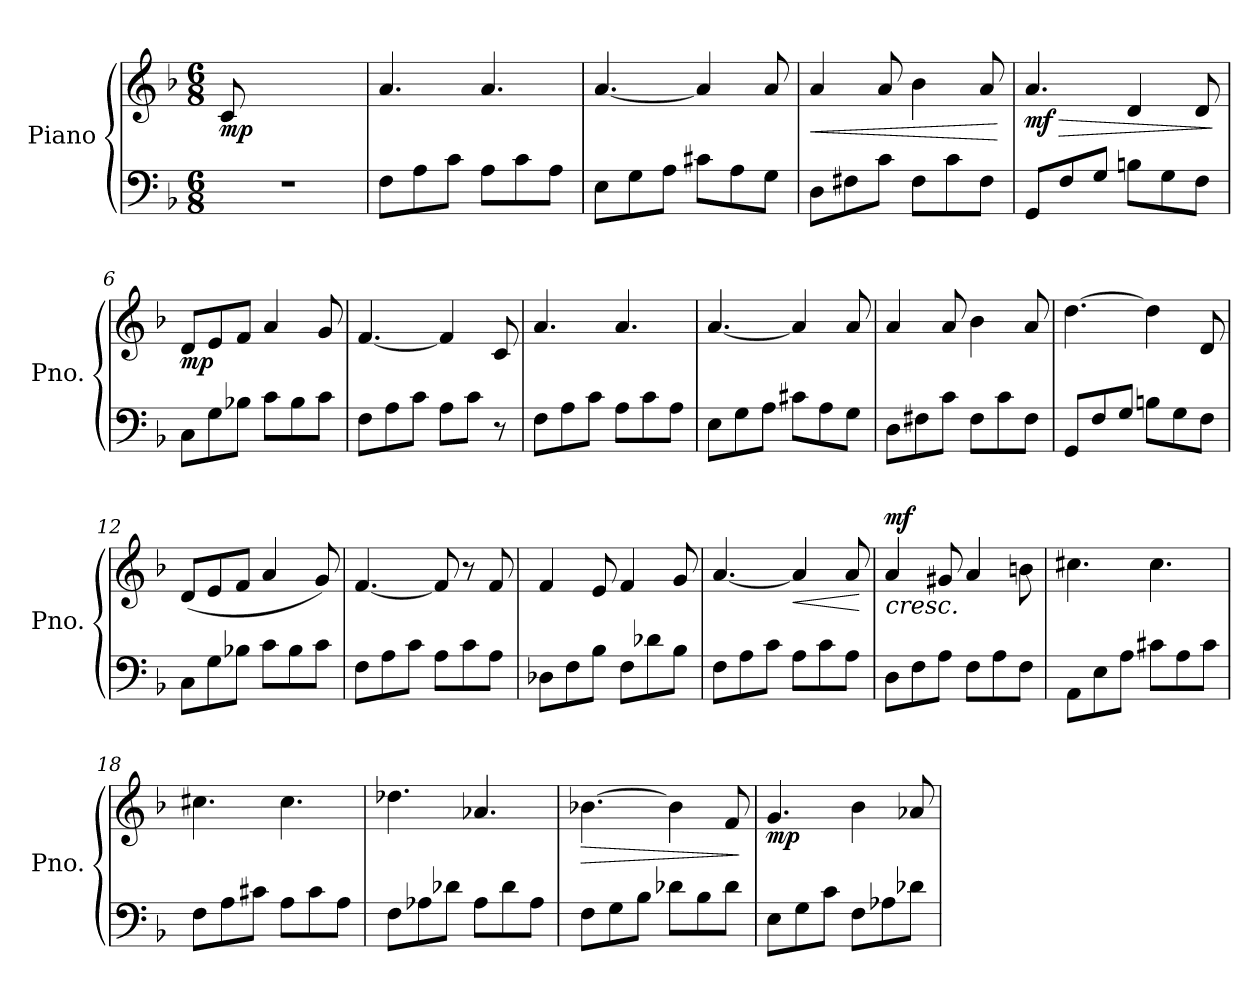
**kern	**kern	**dynam
*part1	*part1	*part1
*staff2	*staff1	*staff1/2
*I"Piano	*	*
*I'Pno.	*	*
*clefF4	*clefG2	*
*k[b-]	*k[b-]	*
*M6/8	*M6/8	*
*MM75	*MM75	*
=1	=1	=1
!	!	!LO:DY:b
2.r	8c/	mp
.	2ryy	.
.	8ryy	.
=2	=2	=2
8F\L	4.a/	.
8A\	.	.
8c\J	.	.
8A\L	4.a/	.
8c\	.	.
8A\J	.	.
=3	=3	=3
8E\L	[4.a/	.
8G\	.	.
8A\J	.	.
8c#X\L	4a/]	.
8A\	.	.
8G\J	8a/	.
=4	=4	=4
!	!	!LO:HP:b
8D\L	4a/	<
8F#X\	.	.
8c\J	8a/	.
8F#\L	4b-\	.
8c\	.	.
8F#\J	8a/	.
.	.	[
=5	=5	=5
!	!	!LO:HP:b
!	!	!LO:DY:n=1:b
8GG/L	4.a/	> mf
8F/	.	.
8G/J	.	.
8Bn\L	4d/	.
8G\	.	.
8F\J	8d/	.
.	.	]
=6	=6	=6
!	!	!LO:DY:b
8C\L	8d/L	mp
8G\	8e/	.
8B-X\J	8f/J	.
8c\L	4a/	.
8B-\	.	.
8c\J	8g/	.
=7	=7	=7
8F\L	[4.f/	.
8A\	.	.
8c\J	.	.
8A\L	4f/]	.
8c\J	.	.
8r	8c/	.
!!LO:LB:g=z
=8	=8	=8
8F\L	4.a/	.
8A\	.	.
8c\J	.	.
8A\L	4.a/	.
8c\	.	.
8A\J	.	.
=9	=9	=9
8E\L	[4.a/	.
8G\	.	.
8A\J	.	.
8c#X\L	4a/]	.
8A\	.	.
8G\J	8a/	.
=10	=10	=10
8D\L	4a/	.
8F#X\	.	.
8c\J	8a/	.
8F#\L	4b-\	.
8c\	.	.
8F#\J	8a/	.
=11	=11	=11
8GG/L	[4.dd\	.
8F/	.	.
8G/J	.	.
8Bn\L	4dd\]	.
8G\	.	.
8F\J	8d/	.
=12	=12	=12
8C\L	(<8d/L	.
8G\	8e/	.
8B-X\J	8f/J	.
8c\L	4a/	.
8B-\	.	.
8c\J	8g/)	.
=13	=13	=13
8F\L	[4.f/	.
8A\	.	.
8c\J	.	.
8A\L	8f/]	.
8c\	8r	.
8A\J	8f/	.
!!LO:LB:g=z
=14	=14	=14
8D-X\L	4f/	.
8F\	.	.
8B-\J	8e/	.
8F\L	4f/	.
8d-X\	.	.
8B-\J	8g/	.
=15	=15	=15
8F\L	[4.a/	.
8A\	.	.
8c\J	.	.
!	!	!LO:HP:b
8A\L	4a/]	<
8c\	.	.
8A\J	8a/	.
.	.	[
=16	=16	=16
!	!LO:TX:b:i:t=cresc.	!
!	!	!LO:DY:a
8D\L	4a/	mf
8F\	.	.
8A\J	8g#X/	.
8F\L	4a/	.
8A\	.	.
8F\J	8bn\	.
=17	=17	=17
8AA\L	4.cc#X\	.
8E\	.	.
8A\J	.	.
8c#X\L	4.cc#\	.
8A\	.	.
8c#\J	.	.
=18	=18	=18
8F\L	4.cc#X\	.
8A\	.	.
8c#X\J	.	.
8A\L	4.cc#\	.
8c#\	.	.
8A\J	.	.
=19	=19	=19
8F\L	4.dd-X\	.
8A-X\	.	.
8d-X\J	.	.
8A-\L	4.a-X/	.
8d-\	.	.
8A-\J	.	.
!!LO:LB:g=z
=20	=20	=20
!	!	!LO:HP:b
8F\L	[4.b-X\	>
8G\	.	.
8B-\J	.	.
8d-X\L	4b-\]	.
8B-\	.	.
8d-\J	8f/	.
.	.	]
=21	=21	=21
!	!	!LO:DY:b
8E\L	4.g/	mp
8G\	.	.
8c\J	.	.
8F\L	4b-\	.
8A-X\	.	.
8d-X\J	8a-X/	.
=	=	=
*-	*-	*-
